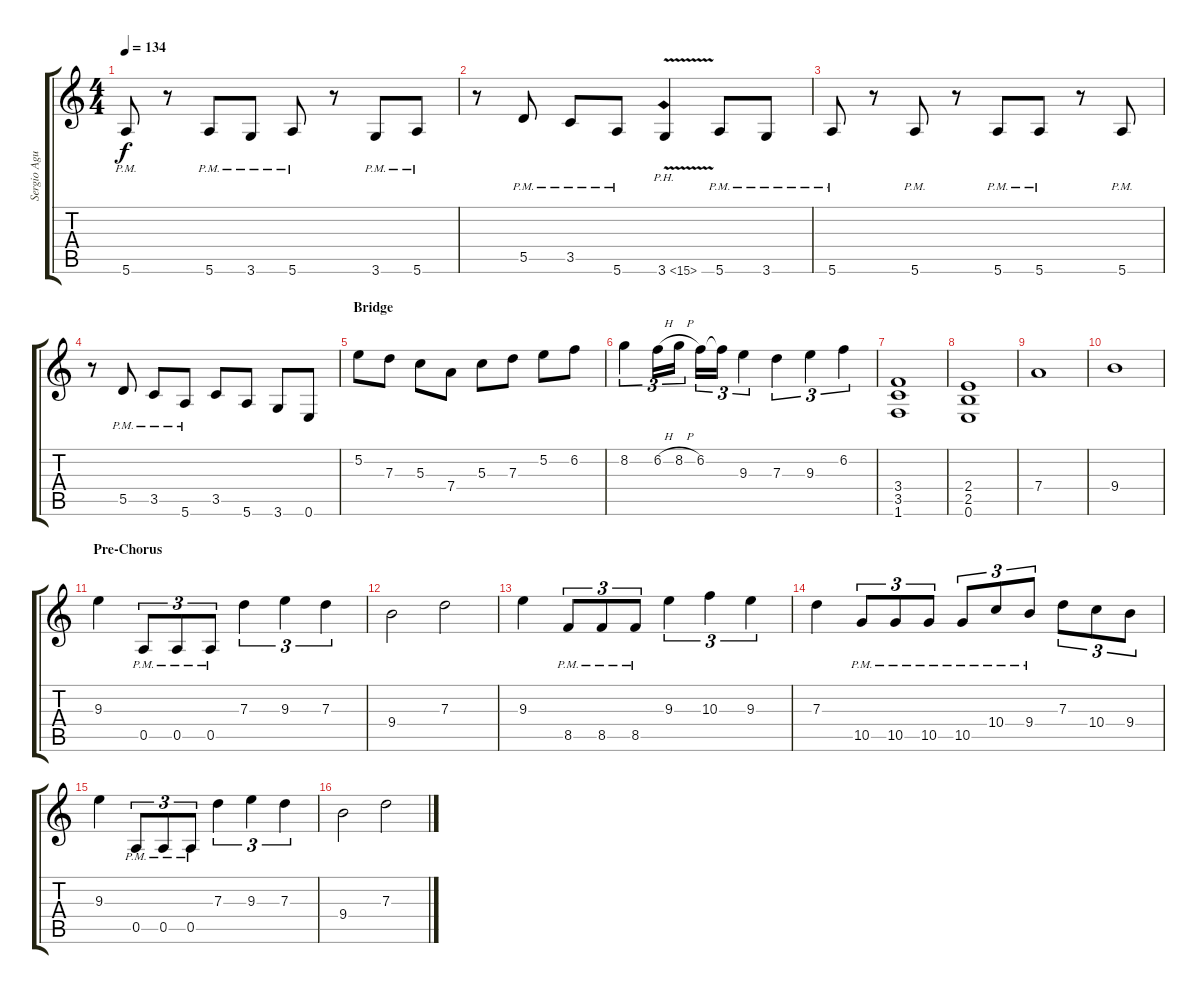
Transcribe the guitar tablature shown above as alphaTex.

\track ("Sergio Aguilar" "Sergio Agu") {instrument distortionguitar}
\staff {score tabs}
\tuning (E4 B3 G3 D3 A2 E2) {hide}
\ts (4 4)
\tempo 134
\clef g2
\ks c
5.6{pm}.8{dy f} r.8 5.6{pm}.8 3.6{pm}.8 5.6{pm}.8 r.8 3.6{pm}.8 5.6{pm}.8 |
r.8 5.5{pm}.8 3.5{pm}.8 5.6{pm}.8 3.6{ph 12 v}.4 5.6{pm}.8 3.6{pm}.8 |
5.6{pm}.8 r.8 5.6{pm}.8 r.8 5.6{pm}.8 5.6{pm}.8 r.8 5.6{pm}.8 |
r.8 5.5{pm}.8 3.5{pm}.8 5.6{pm}.8 3.5.8 5.6.8 3.6.8 0.6.8 |
\section ("" "Bridge")
5.2.8 7.3.8 5.3.8 7.4.8 5.3.8 7.3.8 5.2.8 6.2.8 |
8.2.4{tu (3 2)} 6.2{h}.16{tu (3 2)} 8.2{h}.16{tu (3 2)} 6.2.16{tu (3 2)} 6.2{t}.16{tu (3 2)} 9.3.4{tu (3 2)} 7.3.4{tu (3 2)} 9.3.4{tu (3 2)} 6.2.4{tu (3 2)} |
(3.4 3.5 1.6).1 |
(2.4 2.5 0.6).1 |
7.4.1 |
9.4.1 |
\section ("" "Pre-Chorus")
9.3.4 0.5{pm}.8{tu (3 2)} 0.5{pm}.8{tu (3 2)} 0.5{pm}.8{tu (3 2)} 7.3.4{tu (3 2)} 9.3.4{tu (3 2)} 7.3.4{tu (3 2)} |
9.4.2 7.3.2 |
9.3.4 8.5{pm}.8{tu (3 2)} 8.5{pm}.8{tu (3 2)} 8.5{pm}.8{tu (3 2)} 9.3.4{tu (3 2)} 10.3.4{tu (3 2)} 9.3.4{tu (3 2)} |
7.3.4 10.5{pm}.8{tu (3 2)} 10.5{pm}.8{tu (3 2)} 10.5{pm}.8{tu (3 2)} 10.5{pm}.8{tu (3 2)} 10.4{pm}.8{tu (3 2)} 9.4{pm}.8{tu (3 2)} 7.3.8{tu (3 2)} 10.4.8{tu (3 2)} 9.4.8{tu (3 2)} |
9.3.4 0.5{pm}.8{tu (3 2)} 0.5{pm}.8{tu (3 2)} 0.5{pm}.8{tu (3 2)} 7.3.4{tu (3 2)} 9.3.4{tu (3 2)} 7.3.4{tu (3 2)} |
9.4.2 7.3.2
